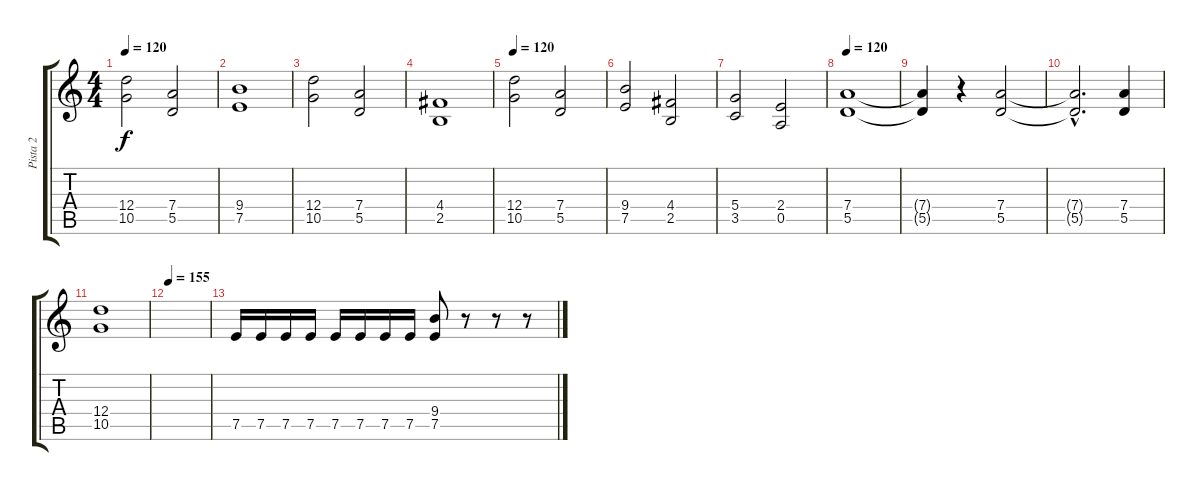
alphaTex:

\track ("Pista 2" "Pista 2") {instrument distortionguitar}
\staff {score tabs}
\tuning (E4 B3 G3 D3 A2 E2) {hide}
\ts (4 4)
\tempo 120
\clef g2
\ks c
(12.4 10.5).2{dy f} (7.4 5.5).2 |
(9.4 7.5).1 |
(12.4 10.5).2 (7.4 5.5).2 |
(4.4 2.5).1 |
\tempo 120
(12.4 10.5).2 (7.4 5.5).2 |
(9.4 7.5).2 (4.4 2.5).2 |
(5.4 3.5).2 (2.4 0.5).2 |
\tempo 120
(7.4 5.5).1 |
(7.4{t} 5.5{t}).4 r.4 (7.4 5.5).2 |
(7.4{hac t} 5.5{hac t}).2{d} (7.4 5.5).4 |
(12.4 10.5).1 |
\tempo 155
|
7.5.16 7.5.16 7.5.16 7.5.16 7.5.16 7.5.16 7.5.16 7.5.16 (9.4 7.5).8 r.8 r.8 r.8
